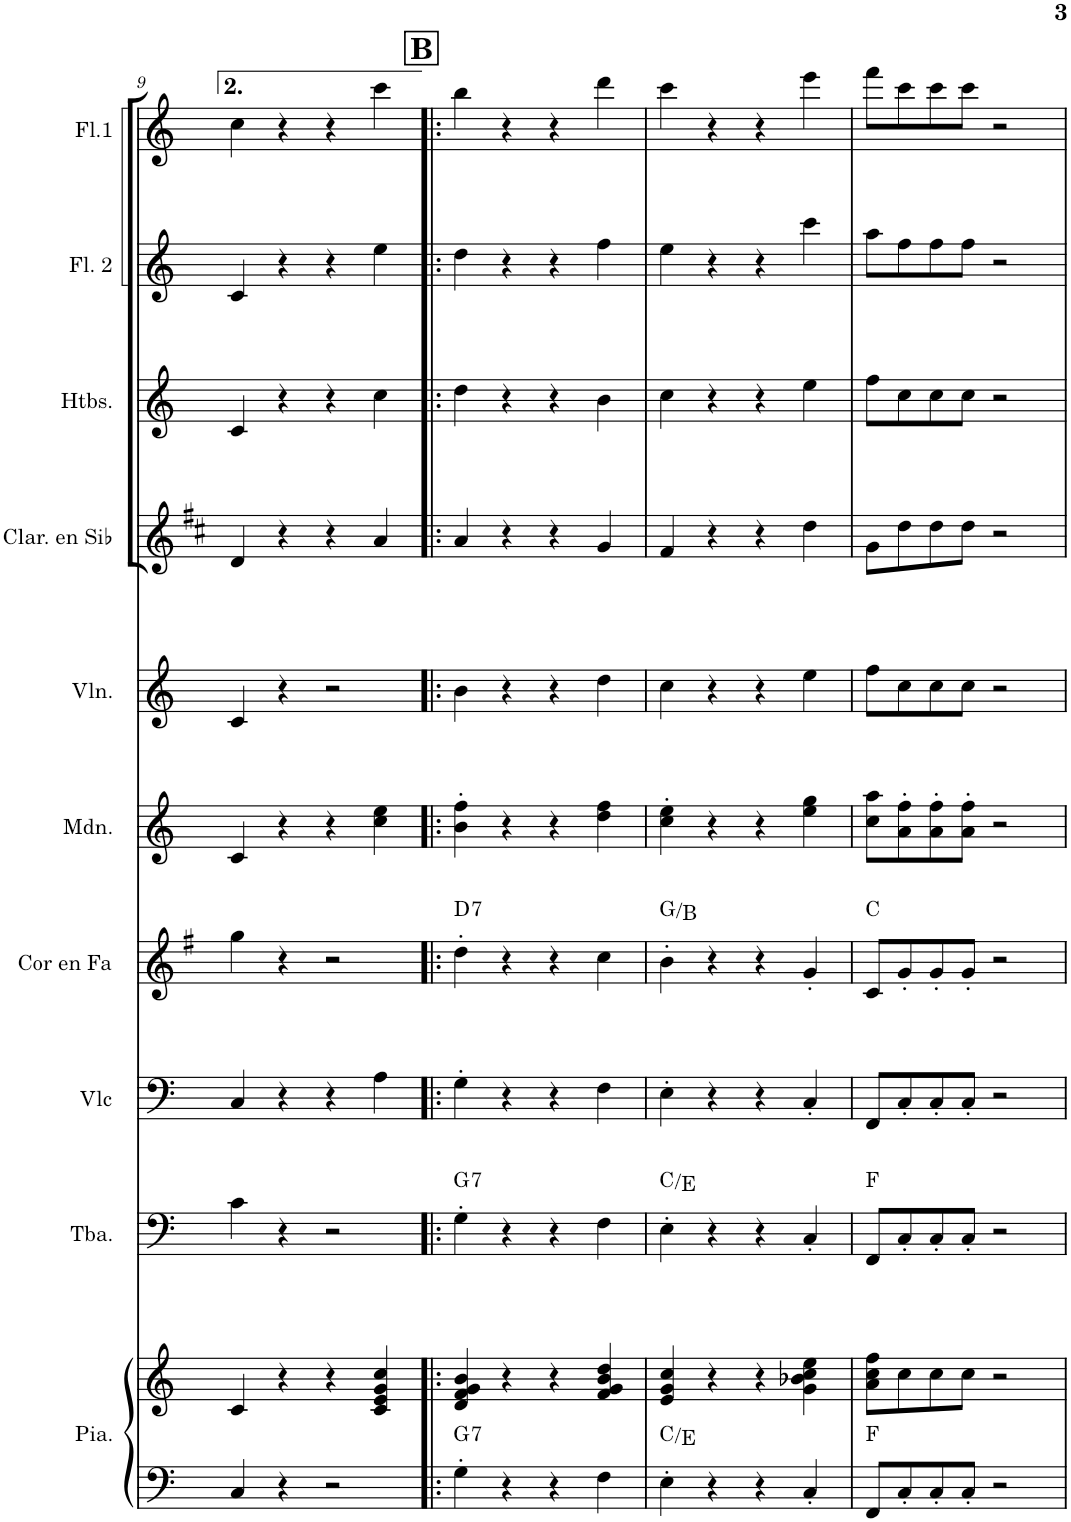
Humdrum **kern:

**kern	**kern	**harte	**kern	**harte	**kern	**kern	**harte	**kern	**kern	**kern	**kern	**kern	**kern
*part10	*part10	*part10	*part9	*part9	*part8	*part7	*part7	*part6	*part5	*part4	*part3	*part2	*part1
*staff11	*staff10	*	*staff9	*	*staff8	*staff7	*	*staff6	*staff5	*staff4	*staff3	*staff2	*staff1
*I"Piano	*	*	*I"Tuba	*	*I"Violoncelle	*I"Cor en Fa	*	*I"Mandoline	*I"Violon	*I"Clarinette en Sib	*I"Hautbois	*I"Flûte 2	*I"Flûte 1
*I'Pia.	*	*	*I'Tba.	*	*I'Vlc	*I'Cor en Fa	*	*I'Mdn.	*I'Vln.	*I'Clar. en Sib	*I'Htbs.	*I'Fl. 2	*I'Fl.1
!!LO:PB:g=z
*clefF4	*clefG2	*	*clefF4	*	*clefF4	*clefG2	*	*clefG2	*clefG2	*clefG2	*clefG2	*clefG2	*clefG2
*	*	*	*	*	*	*Trd4c7	*	*	*	*Trd1c2	*	*	*
*k[]	*k[]	*	*k[]	*	*k[]	*k[f#]	*	*k[]	*k[]	*k[f#c#]	*k[]	*k[]	*k[]
*M4/4	*M4/4	*	*M4/4	*	*M4/4	*M4/4	*	*M4/4	*M4/4	*M4/4	*M4/4	*M4/4	*M4/4
=9	=9	=9	=9	=9	=9	=9	=9	=9	=9	=9	=9	=9	=9
4C/	4c/	.	4c\	.	4C/	4gg\	.	4c/	4c/	4d/	4c/	4c/	4cc\
4r	4r	.	4r	.	4r	4r	.	4r	4r	4r	4r	4r	4r
2r	4r	.	2r	.	4r	2r	.	4r	2r	4r	4r	4r	4r
.	4c/ 4e/ 4g/ 4cc/	.	.	.	4A\	.	.	4cc\ 4ee\	.	4a/	4cc\	4ee\	4ccc\
!!LO:REH:place=s1:a:B:cj:fs=14:t=B
=10!|:	=10!|:	=10!|:	=10!|:	=10!|:	=10!|:	=10!|:	=10!|:	=10!|:	=10!|:	=10!|:	=10!|:	=10!|:	=10!|:
!	!	!LO:H:kt=7	!	!LO:H:kt=7	!	!	!LO:H:kt=7	!	!	!	!	!	!
4G'\	4d/ 4f/ 4g/ 4b/	G:7	4G'\	G:7	4G'\	4dd'\	D:7	4b\' 4ff\'	4b\	4a/	4dd\	4dd\	4bb\
4r	4r	.	4r	.	4r	4r	.	4r	4r	4r	4r	4r	4r
4r	4r	.	4r	.	4r	4r	.	4r	4r	4r	4r	4r	4r
4F\	4f/ 4g/ 4b/ 4dd/	.	4F\	.	4F\	4cc\	.	4dd\ 4ff\	4dd\	4g/	4b\	4ff\	4ddd\
=11	=11	=11	=11	=11	=11	=11	=11	=11	=11	=11	=11	=11	=11
4E'\	4e/ 4g/ 4cc/	C:maj/3	4E'\	C:maj/3	4E'\	4b'\	G:maj/3	4cc\' 4ee\'	4cc\	4f#/	4cc\	4ee\	4ccc\
4r	4r	.	4r	.	4r	4r	.	4r	4r	4r	4r	4r	4r
4r	4r	.	4r	.	4r	4r	.	4r	4r	4r	4r	4r	4r
4C'/	4g\ 4b-X\ 4cc\ 4ee\	.	4C'/	.	4C'/	4g'/	.	4ee\ 4gg\	4ee\	4dd\	4ee\	4ccc\	4eee\
=12	=12	=12	=12	=12	=12	=12	=12	=12	=12	=12	=12	=12	=12
8FF/L	8a\ 8cc\ 8ff\L	F:maj	8FF/L	F:maj	8FF/L	8c/L	C:maj	8cc\ 8aa\L	8ff\L	8g\L	8ff\L	8aa\L	8fff\L
8C'/	8cc\	.	8C'/	.	8C'/	8g'/	.	8a\' 8ff\'	8cc\	8dd\	8cc\	8ff\	8ccc\
8C'/	8cc\	.	8C'/	.	8C'/	8g'/	.	8a\' 8ff\'	8cc\	8dd\	8cc\	8ff\	8ccc\
8C'/J	8cc\J	.	8C'/J	.	8C'/J	8g'/J	.	8a\' 8ff\'J	8cc\J	8dd\J	8cc\J	8ff\J	8ccc\J
2r	2r	.	2r	.	2r	2r	.	2r	2r	2r	2r	2r	2r
=	=	=	=	=	=	=	=	=	=	=	=	=	=
*-	*-	*-	*-	*-	*-	*-	*-	*-	*-	*-	*-	*-	*-
